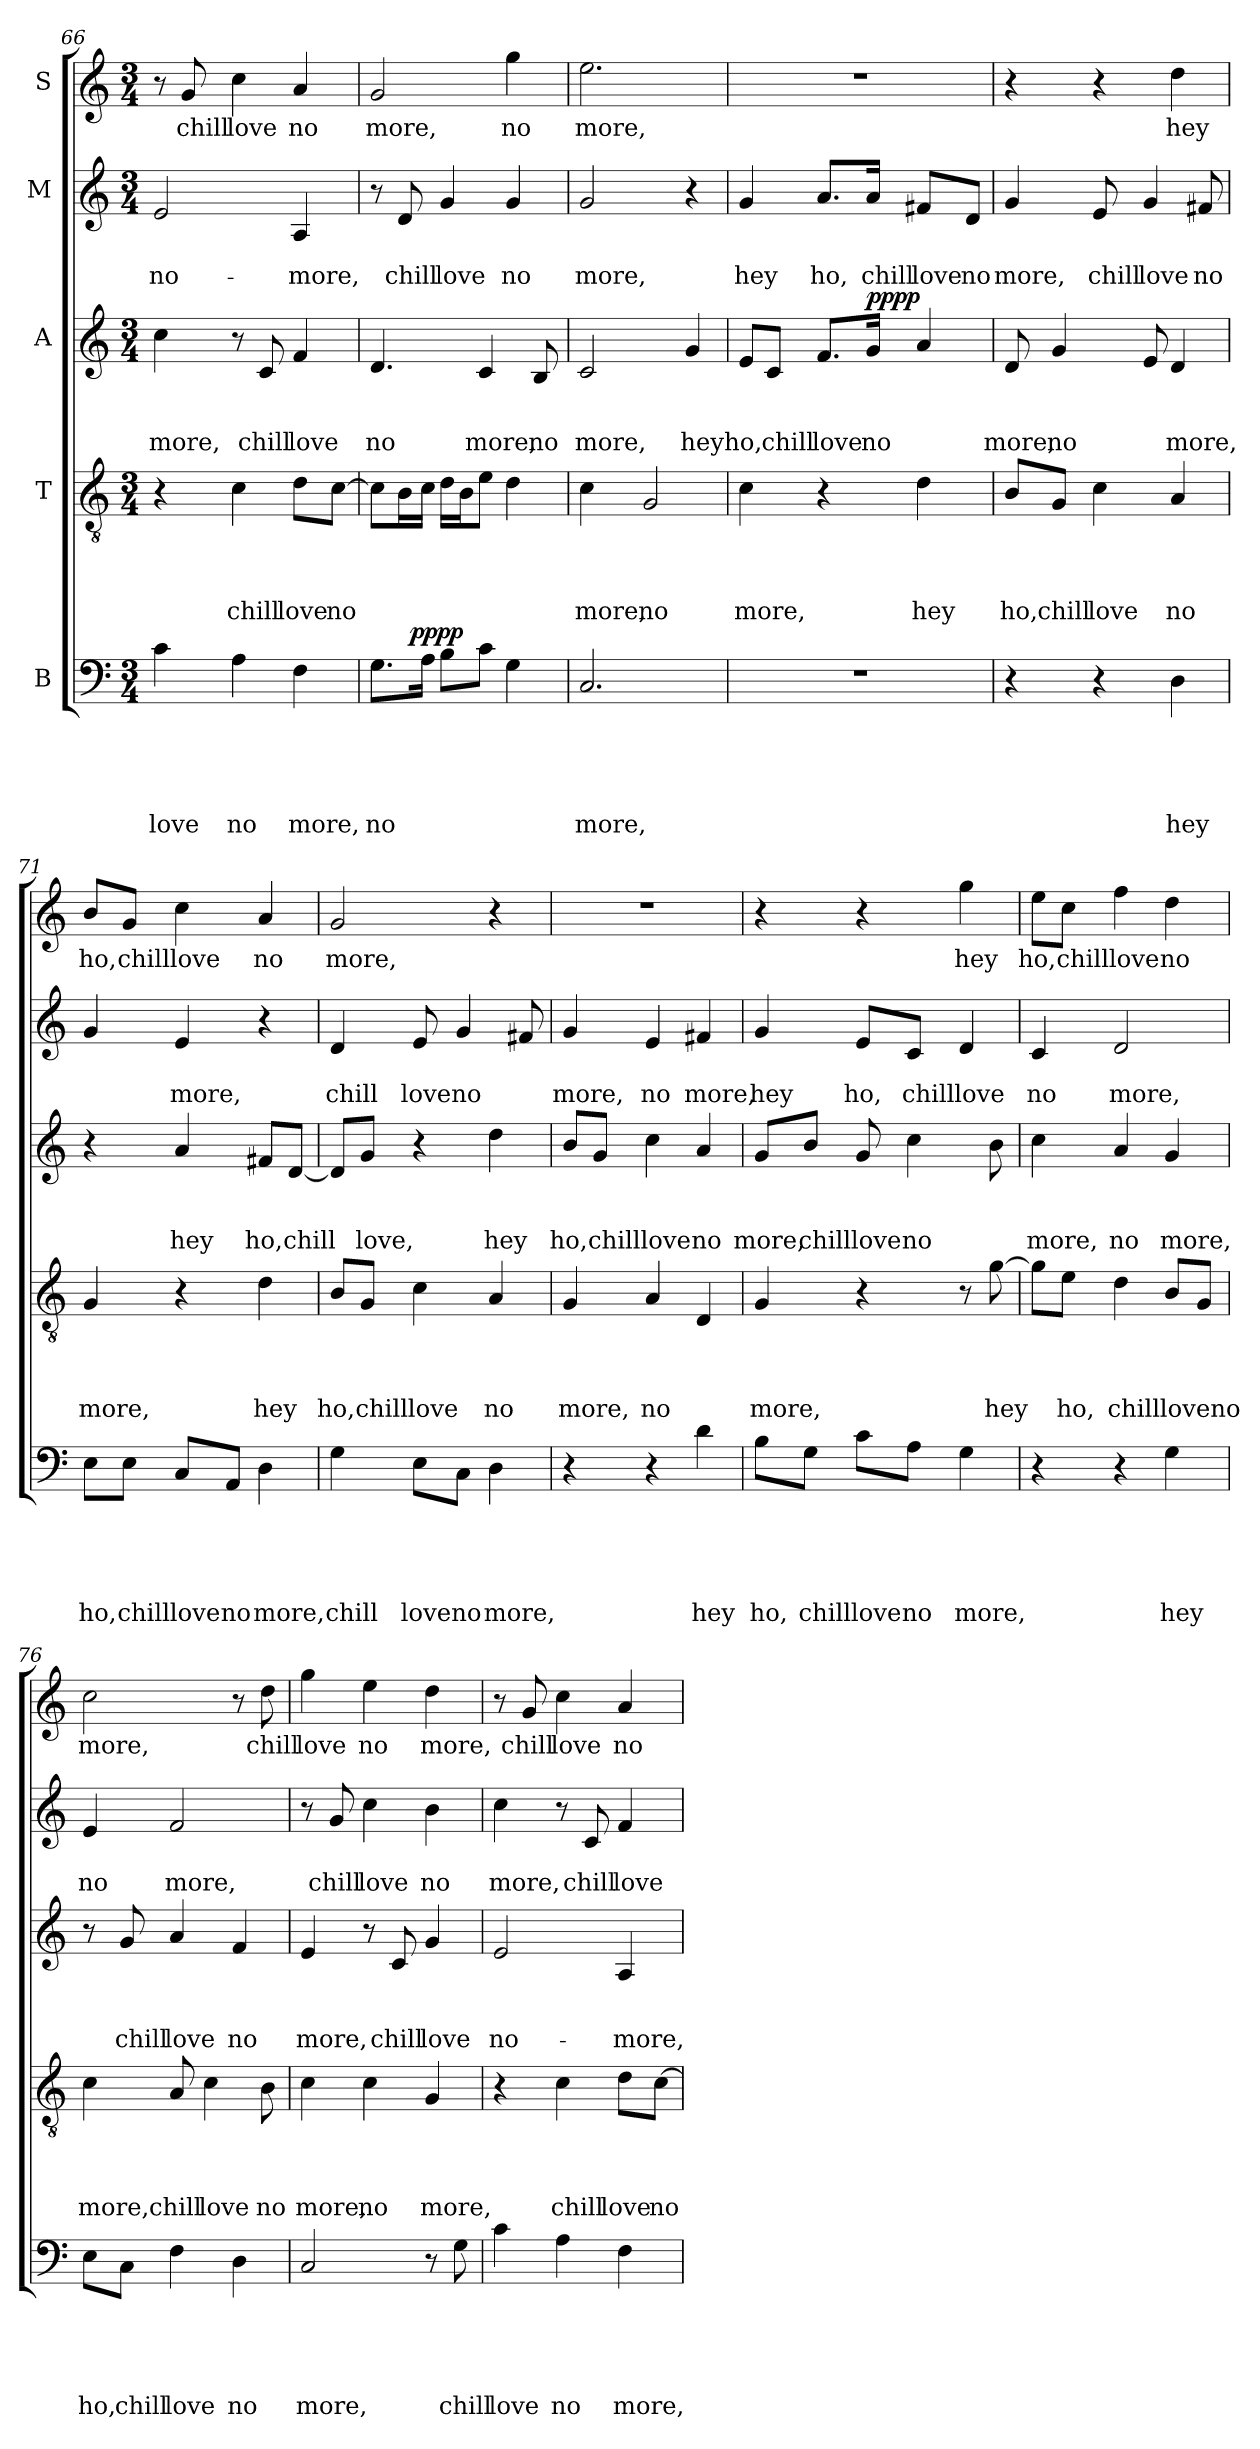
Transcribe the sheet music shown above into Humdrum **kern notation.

**kern	**text	**text	**text	**text	**text	**dynam	**kern	**text	**text	**text	**text	**kern	**text	**text	**text	**dynam	**kern	**text	**text	**kern	**text
*part5	*part5	*part5	*part5	*part5	*part5	*part5	*part4	*part4	*part4	*part4	*part4	*part3	*part3	*part3	*part3	*part3	*part2	*part2	*part2	*part1	*part1
*staff5	*staff5	*staff5	*staff5	*staff5	*staff5	*staff5	*staff4	*staff4	*staff4	*staff4	*staff4	*staff3	*staff3	*staff3	*staff3	*staff3	*staff2	*staff2	*staff2	*staff1	*staff1
*I"B	*	*	*	*	*	*	*I"T	*	*	*	*	*I"A	*	*	*	*	*I"M	*	*	*I"S	*
*clefF4	*	*	*	*	*	*	*clefGv2	*	*	*	*	*clefG2	*	*	*	*	*clefG2	*	*	*clefG2	*
*k[]	*	*	*	*	*	*	*k[]	*	*	*	*	*k[]	*	*	*	*	*k[]	*	*	*k[]	*
*C:	*	*	*	*	*	*	*C:	*	*	*	*	*C:	*	*	*	*	*C:	*	*	*C:	*
*M3/4	*	*	*	*	*	*	*M3/4	*	*	*	*	*M3/4	*	*	*	*	*M3/4	*	*	*M3/4	*
=66	=66	=66	=66	=66	=66	=66	=66	=66	=66	=66	=66	=66	=66	=66	=66	=66	=66	=66	=66	=66	=66
!	!	!	!	!	!LO:LY:b	!	!	!	!	!	!	!	!	!	!LO:LY:b	!	!	!	!LO:LY:b	!	!
4c\	.	.	.	.	love	.	4r	.	.	.	.	4cc\	.	.	more,	.	2e/	.	no-	8r	.
!	!	!	!	!	!	!	!	!	!	!	!	!	!	!	!	!	!	!	!	!	!LO:LY:b
.	.	.	.	.	.	.	.	.	.	.	.	.	.	.	.	.	.	.	.	8g/	chill
!	!	!	!	!	!LO:LY:b	!	!	!	!	!	!LO:LY:b	!	!	!	!	!	!	!	!	!	!LO:LY:b
4A\	.	.	.	.	no	.	4c\	.	.	.	chill	8r	.	.	.	.	.	.	.	4cc\	love
!	!	!	!	!	!	!	!	!	!	!	!	!	!	!	!LO:LY:b	!	!	!	!	!	!
.	.	.	.	.	.	.	.	.	.	.	.	8c/	.	.	chill	.	.	.	.	.	.
!	!	!	!	!	!LO:LY:b	!	!	!	!	!	!LO:LY:b	!	!	!	!LO:LY:b	!	!	!	!LO:LY:b	!	!LO:LY:b
4F\	.	.	.	.	more,	.	8d\L	.	.	.	love	4f/	.	.	love	.	4A/	.	-more,	4a/	no
!	!	!	!	!	!	!	!	!	!	!	!LO:LY:b	!	!	!	!	!	!	!	!	!	!
.	.	.	.	.	.	.	[>8c\J	.	.	.	no	.	.	.	.	.	.	.	.	.	.
=67	=67	=67	=67	=67	=67	=67	=67	=67	=67	=67	=67	=67	=67	=67	=67	=67	=67	=67	=67	=67	=67
!	!	!	!	!	!LO:LY:b	!	!	!	!	!	!	!	!	!	!LO:LY:b	!	!	!	!	!	!LO:LY:b
*^	*	*	*	*	*	*	*	*	*	*	*	*	*	*	*	*	*	*	*	*	*
8.G\L	8ryy	.	.	.	.	no	.	8c\L]	.	.	.	.	4.d/	.	.	no	.	8r	.	.	2g/	more,
!	!	!	!	!	!	!	!	!	!	!	!	!	!	!	!	!	!	!	!	!LO:LY:b	!	!
.	32ryy	.	.	.	.	.	.	16B\L	.	.	.	.	.	.	.	.	.	8d/	.	chill	.	.
!	!	!	!	!	!	!	!LO:DY:b	!	!	!	!	!	!	!	!	!	!	!	!	!	!	!
.	2ryy	.	.	.	.	.	pppp	.	.	.	.	.	.	.	.	.	.	.	.	.	.	.
16A\Jk	.	.	.	.	.	.	.	16c\JJ	.	.	.	.	.	.	.	.	.	.	.	.	.	.
!	!	!	!	!	!	!	!	!	!	!	!	!	!	!	!	!	!	!	!	!LO:LY:b	!	!
8B\L	.	.	.	.	.	.	.	16d\LL	.	.	.	.	.	.	.	.	.	4g/	.	love	.	.
.	.	.	.	.	.	.	.	16B\J	.	.	.	.	.	.	.	.	.	.	.	.	.	.
!	!	!	!	!	!	!	!	!	!	!	!	!	!	!	!	!LO:LY:b	!	!	!	!	!	!
8c\J	.	.	.	.	.	.	.	8e\J	.	.	.	.	4c/	.	.	more,	.	.	.	.	.	.
!	!	!	!	!	!	!	!	!	!	!	!	!	!	!	!	!	!	!	!	!LO:LY:b	!	!LO:LY:b
4G\	.	.	.	.	.	.	.	4d\	.	.	.	.	.	.	.	.	.	4g/	.	no	4gg\	no
!	!	!	!	!	!	!	!	!	!	!	!	!	!	!	!	!LO:LY:b	!	!	!	!	!	!
.	.	.	.	.	.	.	.	.	.	.	.	.	8B/	.	.	no	.	.	.	.	.	.
.	16.ryy	.	.	.	.	.	.	.	.	.	.	.	.	.	.	.	.	.	.	.	.	.
!!LO:LB:g=z
=68	=68	=68	=68	=68	=68	=68	=68	=68	=68	=68	=68	=68	=68	=68	=68	=68	=68	=68	=68	=68	=68	=68
!	!	!	!	!	!	!LO:LY:b	!	!	!	!	!	!LO:LY:b	!	!	!	!LO:LY:b	!	!	!	!LO:LY:b	!	!LO:LY:b
*v	*v	*	*	*	*	*	*	*	*	*	*	*	*	*	*	*	*	*	*	*	*	*
2.C/	.	.	.	.	more,	.	4c\	.	.	.	more,	2c/	.	.	more,	.	2g/	.	more,	2.ee\	more,
!	!	!	!	!	!	!	!	!	!	!	!LO:LY:b	!	!	!	!	!	!	!	!	!	!
.	.	.	.	.	.	.	2G/	.	.	.	no	.	.	.	.	.	.	.	.	.	.
!	!	!	!	!	!	!	!	!	!	!	!	!	!	!	!LO:LY:b	!	!	!	!	!	!
.	.	.	.	.	.	.	.	.	.	.	.	4g/	.	.	hey	.	4r	.	.	.	.
=69	=69	=69	=69	=69	=69	=69	=69	=69	=69	=69	=69	=69	=69	=69	=69	=69	=69	=69	=69	=69	=69
!LO:N:vis=1	!	!	!	!	!	!	!	!	!	!	!LO:LY:b	!	!	!	!LO:LY:b	!	!	!	!LO:LY:b	!LO:N:vis=1	!
2.r	.	.	.	.	.	.	4c\	.	.	.	more,	8e/L	.	.	ho,	.	4g/	.	hey	2.r	.
!	!	!	!	!	!	!	!	!	!	!	!	!	!	!	!LO:LY:b	!	!	!	!	!	!
.	.	.	.	.	.	.	.	.	.	.	.	8c/J	.	.	chill	.	.	.	.	.	.
!	!	!	!	!	!	!	!	!	!	!	!	!	!	!	!LO:LY:b	!	!	!	!LO:LY:b	!	!
.	.	.	.	.	.	.	4r	.	.	.	.	8.f/L	.	.	love	.	8.a/L	.	ho,	.	.
!	!	!	!	!	!	!	!	!	!	!	!	!	!	!	!LO:LY:b	!LO:DY:b	!	!	!LO:LY:b	!	!
.	.	.	.	.	.	.	.	.	.	.	.	16g/Jk	.	.	no	pppp	16a/Jk	.	chill	.	.
!	!	!	!	!	!	!	!	!	!	!	!LO:LY:b	!	!	!	!	!	!	!	!LO:LY:b	!	!
.	.	.	.	.	.	.	4d\	.	.	.	hey	4a/	.	.	.	.	8f#X/L	.	love	.	.
!	!	!	!	!	!	!	!	!	!	!	!	!	!	!	!	!	!	!	!LO:LY:b	!	!
.	.	.	.	.	.	.	.	.	.	.	.	.	.	.	.	.	8d/J	.	no	.	.
=70	=70	=70	=70	=70	=70	=70	=70	=70	=70	=70	=70	=70	=70	=70	=70	=70	=70	=70	=70	=70	=70
!	!	!	!	!	!	!	!	!	!	!	!LO:LY:b	!	!	!	!LO:LY:b	!	!	!	!LO:LY:b	!	!
4r	.	.	.	.	.	.	8B/L	.	.	.	ho,	8d/	.	.	more,	.	4g/	.	more,	4r	.
!	!	!	!	!	!	!	!	!	!	!	!LO:LY:b	!	!	!	!LO:LY:b	!	!	!	!	!	!
.	.	.	.	.	.	.	8G/J	.	.	.	chill	4g/	.	.	no	.	.	.	.	.	.
!	!	!	!	!	!	!	!	!	!	!	!LO:LY:b	!	!	!	!	!	!	!	!LO:LY:b	!	!
4r	.	.	.	.	.	.	4c\	.	.	.	love	.	.	.	.	.	8e/	.	chill	4r	.
!	!	!	!	!	!	!	!	!	!	!	!	!	!	!	!	!	!	!	!LO:LY:b	!	!
.	.	.	.	.	.	.	.	.	.	.	.	8e/	.	.	.	.	4g/	.	love	.	.
!	!	!	!	!	!LO:LY:b	!	!	!	!	!	!LO:LY:b	!	!	!	!LO:LY:b	!	!	!	!	!	!LO:LY:b
4D\	.	.	.	.	hey	.	4A/	.	.	.	no	4d/	.	.	more,	.	.	.	.	4dd\	hey
!	!	!	!	!	!	!	!	!	!	!	!	!	!	!	!	!	!	!	!LO:LY:b	!	!
.	.	.	.	.	.	.	.	.	.	.	.	.	.	.	.	.	8f#X/	.	no	.	.
=71	=71	=71	=71	=71	=71	=71	=71	=71	=71	=71	=71	=71	=71	=71	=71	=71	=71	=71	=71	=71	=71
!	!	!	!	!	!LO:LY:b	!	!	!	!	!	!LO:LY:b	!	!	!	!	!	!	!	!	!	!LO:LY:b
8E\L	.	.	.	.	ho,	.	4G/	.	.	.	more,	4r	.	.	.	.	4g/	.	.	8b/L	ho,
!	!	!	!	!	!LO:LY:b	!	!	!	!	!	!	!	!	!	!	!	!	!	!	!	!LO:LY:b
8E\J	.	.	.	.	chill	.	.	.	.	.	.	.	.	.	.	.	.	.	.	8g/J	chill
!	!	!	!	!	!LO:LY:b	!	!	!	!	!	!	!	!	!	!LO:LY:b	!	!	!	!LO:LY:b	!	!LO:LY:b
8C/L	.	.	.	.	love	.	4r	.	.	.	.	4a/	.	.	hey	.	4e/	.	more,	4cc\	love
!	!	!	!	!	!LO:LY:b	!	!	!	!	!	!	!	!	!	!	!	!	!	!	!	!
8AA/J	.	.	.	.	no	.	.	.	.	.	.	.	.	.	.	.	.	.	.	.	.
!	!	!	!	!	!LO:LY:b	!	!	!	!	!	!LO:LY:b	!	!	!	!LO:LY:b	!	!	!	!	!	!LO:LY:b
4D\	.	.	.	.	more,	.	4d\	.	.	.	hey	8f#X/L	.	.	ho,	.	4r	.	.	4a/	no
!	!	!	!	!	!	!	!	!	!	!	!	!	!	!	!LO:LY:b	!	!	!	!	!	!
.	.	.	.	.	.	.	.	.	.	.	.	[<8d/J	.	.	chill	.	.	.	.	.	.
=72	=72	=72	=72	=72	=72	=72	=72	=72	=72	=72	=72	=72	=72	=72	=72	=72	=72	=72	=72	=72	=72
!	!	!	!	!	!LO:LY:b	!	!	!	!	!	!LO:LY:b	!	!	!	!	!	!	!	!LO:LY:b	!	!LO:LY:b
4G\	.	.	.	.	chill	.	8B/L	.	.	.	ho,	8d/L]	.	.	.	.	4d/	.	chill	2g/	more,
!	!	!	!	!	!	!	!	!	!	!	!LO:LY:b	!	!	!	!LO:LY:b	!	!	!	!	!	!
.	.	.	.	.	.	.	8G/J	.	.	.	chill	8g/J	.	.	love,	.	.	.	.	.	.
!	!	!	!	!	!LO:LY:b	!	!	!	!	!	!LO:LY:b	!	!	!	!	!	!	!	!LO:LY:b	!	!
8E\L	.	.	.	.	love	.	4c\	.	.	.	love	4r	.	.	.	.	8e/	.	love	.	.
!	!	!	!	!	!LO:LY:b	!	!	!	!	!	!	!	!	!	!	!	!	!	!LO:LY:b	!	!
8C\J	.	.	.	.	no	.	.	.	.	.	.	.	.	.	.	.	4g/	.	no	.	.
!	!	!	!	!	!LO:LY:b	!	!	!	!	!	!LO:LY:b	!	!	!	!LO:LY:b	!	!	!	!	!	!
4D\	.	.	.	.	more,	.	4A/	.	.	.	no	4dd\	.	.	hey	.	.	.	.	4r	.
.	.	.	.	.	.	.	.	.	.	.	.	.	.	.	.	.	8f#X/	.	.	.	.
!!LO:PB:g=z
=73	=73	=73	=73	=73	=73	=73	=73	=73	=73	=73	=73	=73	=73	=73	=73	=73	=73	=73	=73	=73	=73
!	!	!	!	!	!	!	!	!	!	!	!LO:LY:b	!	!	!	!LO:LY:b	!	!	!	!LO:LY:b	!LO:N:vis=1	!
4r	.	.	.	.	.	.	4G/	.	.	.	more,	8b/L	.	.	ho,	.	4g/	.	more,	2.r	.
!	!	!	!	!	!	!	!	!	!	!	!	!	!	!	!LO:LY:b	!	!	!	!	!	!
.	.	.	.	.	.	.	.	.	.	.	.	8g/J	.	.	chill	.	.	.	.	.	.
!	!	!	!	!	!	!	!	!	!	!	!LO:LY:b	!	!	!	!LO:LY:b	!	!	!	!LO:LY:b	!	!
4r	.	.	.	.	.	.	4A/	.	.	.	no	4cc\	.	.	love	.	4e/	.	no	.	.
!	!	!	!	!	!LO:LY:b	!	!	!	!	!	!	!	!	!	!LO:LY:b	!	!	!	!LO:LY:b	!	!
4d\	.	.	.	.	hey	.	4D/	.	.	.	.	4a/	.	.	no	.	4f#X/	.	more,	.	.
=74	=74	=74	=74	=74	=74	=74	=74	=74	=74	=74	=74	=74	=74	=74	=74	=74	=74	=74	=74	=74	=74
!	!	!	!	!	!LO:LY:b	!	!	!	!	!	!LO:LY:b	!	!	!	!LO:LY:b	!	!	!	!LO:LY:b	!	!
8B\L	.	.	.	.	ho,	.	4G/	.	.	.	more,	8g/L	.	.	more,	.	4g/	.	hey	4r	.
!	!	!	!	!	!LO:LY:b	!	!	!	!	!	!	!	!	!	!LO:LY:b	!	!	!	!	!	!
8G\J	.	.	.	.	chill	.	.	.	.	.	.	8b/J	.	.	chill	.	.	.	.	.	.
!	!	!	!	!	!LO:LY:b	!	!	!	!	!	!	!	!	!	!LO:LY:b	!	!	!	!LO:LY:b	!	!
8c\L	.	.	.	.	love	.	4r	.	.	.	.	8g/	.	.	love	.	8e/L	.	ho,	4r	.
!	!	!	!	!	!LO:LY:b	!	!	!	!	!	!	!	!	!	!LO:LY:b	!	!	!	!LO:LY:b	!	!
8A\J	.	.	.	.	no	.	.	.	.	.	.	4cc\	.	.	no	.	8c/J	.	chill	.	.
!	!	!	!	!	!LO:LY:b	!	!	!	!	!	!	!	!	!	!	!	!	!	!LO:LY:b	!	!LO:LY:b
4G\	.	.	.	.	more,	.	8r	.	.	.	.	.	.	.	.	.	4d/	.	love	4gg\	hey
!	!	!	!	!	!	!	!	!	!	!	!LO:LY:b	!	!	!	!	!	!	!	!	!	!
.	.	.	.	.	.	.	[>8g\	.	.	.	hey	8b\	.	.	.	.	.	.	.	.	.
=75	=75	=75	=75	=75	=75	=75	=75	=75	=75	=75	=75	=75	=75	=75	=75	=75	=75	=75	=75	=75	=75
!	!	!	!	!	!	!	!	!	!	!	!	!	!	!	!LO:LY:b	!	!	!	!LO:LY:b	!	!LO:LY:b
4r	.	.	.	.	.	.	8g\L]	.	.	.	.	4cc\	.	.	more,	.	4c/	.	no	8ee\L	ho,
!	!	!	!	!	!	!	!	!	!	!	!LO:LY:b	!	!	!	!	!	!	!	!	!	!LO:LY:b
.	.	.	.	.	.	.	8e\J	.	.	.	ho,	.	.	.	.	.	.	.	.	8cc\J	chill
!	!	!	!	!	!	!	!	!	!	!	!LO:LY:b	!	!	!	!LO:LY:b	!	!	!	!LO:LY:b	!	!LO:LY:b
4r	.	.	.	.	.	.	4d\	.	.	.	chill	4a/	.	.	no	.	2d/	.	more,	4ff\	love
!	!	!	!	!	!LO:LY:b	!	!	!	!	!	!LO:LY:b	!	!	!	!LO:LY:b	!	!	!	!	!	!LO:LY:b
4G\	.	.	.	.	hey	.	8B/L	.	.	.	loveno	4g/	.	.	more,	.	.	.	.	4dd\	no
.	.	.	.	.	.	.	8G/J	.	.	.	.	.	.	.	.	.	.	.	.	.	.
=76	=76	=76	=76	=76	=76	=76	=76	=76	=76	=76	=76	=76	=76	=76	=76	=76	=76	=76	=76	=76	=76
!	!	!	!	!	!LO:LY:b	!	!	!	!	!	!LO:LY:b	!	!	!	!	!	!	!	!LO:LY:b	!	!LO:LY:b
8E\L	.	.	.	.	ho,	.	4c\	.	.	.	more,	8r	.	.	.	.	4e/	.	no	2cc\	more,
!	!	!	!	!	!LO:LY:b	!	!	!	!	!	!	!	!	!	!LO:LY:b	!	!	!	!	!	!
8C\J	.	.	.	.	chill	.	.	.	.	.	.	8g/	.	.	chill	.	.	.	.	.	.
!	!	!	!	!	!LO:LY:b	!	!	!	!	!	!LO:LY:b	!	!	!	!LO:LY:b	!	!	!	!LO:LY:b	!	!
4F\	.	.	.	.	love	.	8A/	.	.	.	chill	4a/	.	.	love	.	2f/	.	more,	.	.
!	!	!	!	!	!	!	!	!	!	!	!LO:LY:b	!	!	!	!	!	!	!	!	!	!
.	.	.	.	.	.	.	4c\	.	.	.	love	.	.	.	.	.	.	.	.	.	.
!	!	!	!	!	!LO:LY:b	!	!	!	!	!	!	!	!	!	!LO:LY:b	!	!	!	!	!	!
4D\	.	.	.	.	no	.	.	.	.	.	.	4f/	.	.	no	.	.	.	.	8r	.
!	!	!	!	!	!	!	!	!	!	!	!LO:LY:b	!	!	!	!	!	!	!	!	!	!LO:LY:b
.	.	.	.	.	.	.	8B\	.	.	.	no	.	.	.	.	.	.	.	.	8dd\	chill
=77	=77	=77	=77	=77	=77	=77	=77	=77	=77	=77	=77	=77	=77	=77	=77	=77	=77	=77	=77	=77	=77
!	!	!	!	!	!LO:LY:b	!	!	!	!	!	!LO:LY:b	!	!	!	!LO:LY:b	!	!	!	!	!	!LO:LY:b
2C/	.	.	.	.	more,	.	4c\	.	.	.	more,	4e/	.	.	more,	.	8r	.	.	4gg\	love
!	!	!	!	!	!	!	!	!	!	!	!	!	!	!	!	!	!	!	!LO:LY:b	!	!
.	.	.	.	.	.	.	.	.	.	.	.	.	.	.	.	.	8g/	.	chill	.	.
!	!	!	!	!	!	!	!	!	!	!	!LO:LY:b	!	!	!	!	!	!	!	!LO:LY:b	!	!LO:LY:b
.	.	.	.	.	.	.	4c\	.	.	.	no	8r	.	.	.	.	4cc\	.	love	4ee\	no
!	!	!	!	!	!	!	!	!	!	!	!	!	!	!	!LO:LY:b	!	!	!	!	!	!
.	.	.	.	.	.	.	.	.	.	.	.	8c/	.	.	chill	.	.	.	.	.	.
!	!	!	!	!	!	!	!	!	!	!	!LO:LY:b	!	!	!	!LO:LY:b	!	!	!	!LO:LY:b	!	!LO:LY:b
8r	.	.	.	.	.	.	4G/	.	.	.	more,	4g/	.	.	love	.	4b\	.	no	4dd\	more,
!	!	!	!	!	!LO:LY:b	!	!	!	!	!	!	!	!	!	!	!	!	!	!	!	!
8G\	.	.	.	.	chill	.	.	.	.	.	.	.	.	.	.	.	.	.	.	.	.
!!LO:LB:g=z
=78	=78	=78	=78	=78	=78	=78	=78	=78	=78	=78	=78	=78	=78	=78	=78	=78	=78	=78	=78	=78	=78
!	!	!	!	!	!LO:LY:b	!	!	!	!	!	!	!	!	!	!LO:LY:b	!	!	!	!LO:LY:b	!	!
4c\	.	.	.	.	love	.	4r	.	.	.	.	2e/	.	.	no-	.	4cc\	.	more,	8r	.
!	!	!	!	!	!	!	!	!	!	!	!	!	!	!	!	!	!	!	!	!	!LO:LY:b
.	.	.	.	.	.	.	.	.	.	.	.	.	.	.	.	.	.	.	.	8g/	chill
!	!	!	!	!	!LO:LY:b	!	!	!	!	!	!LO:LY:b	!	!	!	!	!	!	!	!	!	!LO:LY:b
4A\	.	.	.	.	no	.	4c\	.	.	.	chill	.	.	.	.	.	8r	.	.	4cc\	love
!	!	!	!	!	!	!	!	!	!	!	!	!	!	!	!	!	!	!	!LO:LY:b	!	!
.	.	.	.	.	.	.	.	.	.	.	.	.	.	.	.	.	8c/	.	chill	.	.
!	!	!	!	!	!LO:LY:b	!	!	!	!	!	!LO:LY:b	!	!	!	!LO:LY:b	!	!	!	!LO:LY:b	!	!LO:LY:b
4F\	.	.	.	.	more,	.	8d\L	.	.	.	love	4A/	.	.	-more,	.	4f/	.	love	4a/	no
!	!	!	!	!	!	!	!	!	!	!	!LO:LY:b	!	!	!	!	!	!	!	!	!	!
.	.	.	.	.	.	.	[>8c\J	.	.	.	no	.	.	.	.	.	.	.	.	.	.
=	=	=	=	=	=	=	=	=	=	=	=	=	=	=	=	=	=	=	=	=	=
*-	*-	*-	*-	*-	*-	*-	*-	*-	*-	*-	*-	*-	*-	*-	*-	*-	*-	*-	*-	*-	*-
